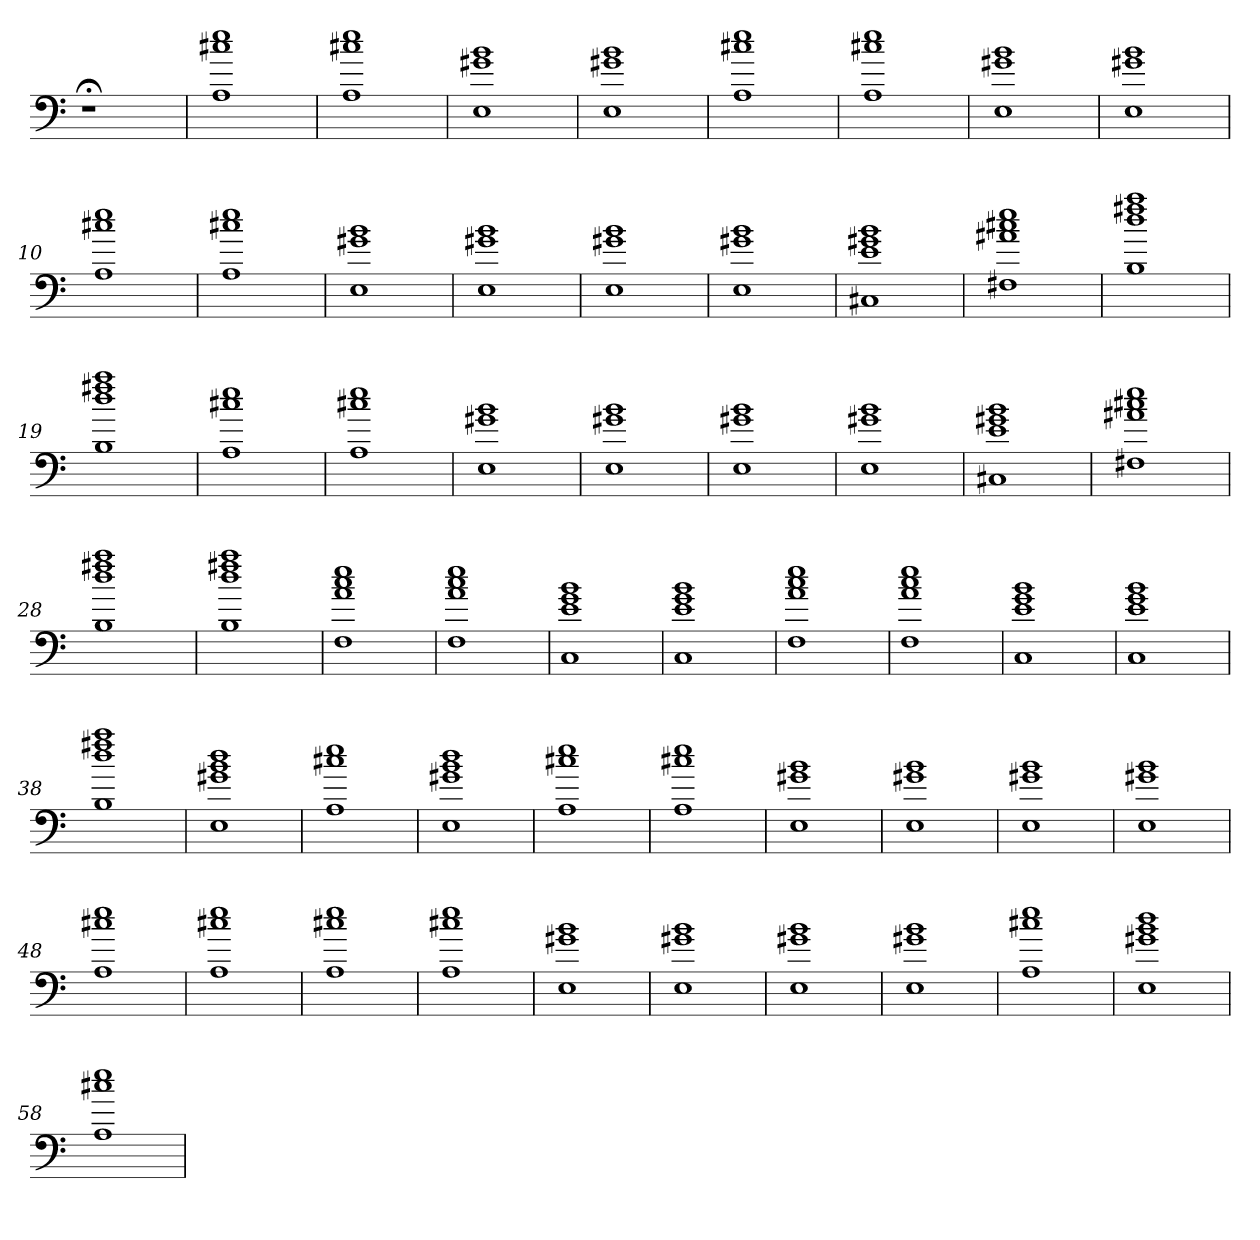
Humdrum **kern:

**kern
*part1
*staff1
=
1r;<
=1
1r
=2
1A 1cc#X 1ee
=3
1A 1cc#X 1ee
=4
1E 1g#X 1b
=5
1E 1g#X 1b
=6
1A 1cc#X 1ee
=7
1A 1cc#X 1ee
=8
1E 1g#X 1b
=9
1E 1g#X 1b
=10
1A 1cc#X 1ee
=11
1A 1cc#X 1ee
=12
1E 1g#X 1b
=13
1E 1g#X 1b
=14
1E 1g#X 1b
=15
1E 1g#X 1b
=16
1C#X 1e 1g#X 1b
=17
1F#X 1a#X 1cc#X 1ee
=18
1B 1dd 1ff#X 1aa
=19
1B 1dd 1ff#X 1aa
=20
1A 1cc#X 1ee
=21
1A 1cc#X 1ee
=22
1E 1g#X 1b
=23
1E 1g#X 1b
=24
1E 1g#X 1b
=25
1E 1g#X 1b
=26
1C#X 1e 1g#X 1b
=27
1F#X 1a#X 1cc#X 1ee
=28
1B 1dd 1ff#X 1aa
=29
1B 1dd 1ff#X 1aa
=30
1F 1a 1cc 1ee
=31
1F 1a 1cc 1ee
=32
1C 1e 1g 1b
=33
1C 1e 1g 1b
=34
1F 1a 1cc 1ee
=35
1F 1a 1cc 1ee
=36
1C 1e 1g 1b
=37
1C 1e 1g 1b
=38
1B 1dd 1ff#X 1aa
=39
1E 1g#X 1b 1dd
=40
1A 1cc#X 1ee
=41
1E 1g#X 1b 1dd
=42
1A 1cc#X 1ee
=43
1A 1cc#X 1ee
=44
1E 1g#X 1b
=45
1E 1g#X 1b
=46
1E 1g#X 1b
=47
1E 1g#X 1b
=48
1A 1cc#X 1ee
=49
1A 1cc#X 1ee
=50
1A 1cc#X 1ee
=51
1A 1cc#X 1ee
=52
1E 1g#X 1b
=53
1E 1g#X 1b
=54
1E 1g#X 1b
=55
1E 1g#X 1b
=56
1A 1cc#X 1ee
=57
1E 1g#X 1b 1dd
=58
1A 1cc#X 1ee
=
*-
